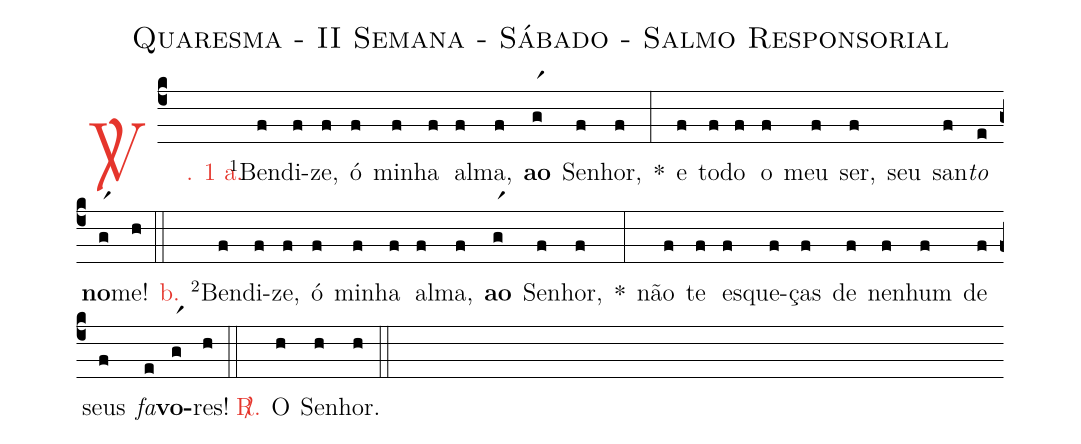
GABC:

name: Quaresma - II Semana - Sábado - Salmo Responsorial;
%%
(c4)

<c><sp>V/</sp>. 1 a.</c>() <v>\VSup{1}</v>Ben(f)di(f)ze,(f) ó(f) mi(f)nha(f) al(f)ma,(f) <b>ao</b>(gr1) Se(f)nhor,(f) *(:)
e(f) to(f)do(f) o(f) meu(f) ser,(f) seu() san(f)<i>to</i>(e) <b>no</b>(gr1)me!(h)

(::)

<nlba><c>b.</c>() <v>\VSup{2}</v>Ben</nlba>(f)di(f)ze,(f) ó(f) mi(f)nha(f) al(f)ma,(f) <b>ao</b>(gr1) Se(f)nhor,(f) *(:)
não(f) te(f) es(f)que(f)ças(f) de(f) ne(f)nhum(f) de(f) seus(f) <i>fa</i>(e)<b>vo</b>(gr1)res!(h)

(::)

<nlba><c><sp>R/</sp>.</c>() O</nlba>(h) Se(h)nhor.(h)

(::)
